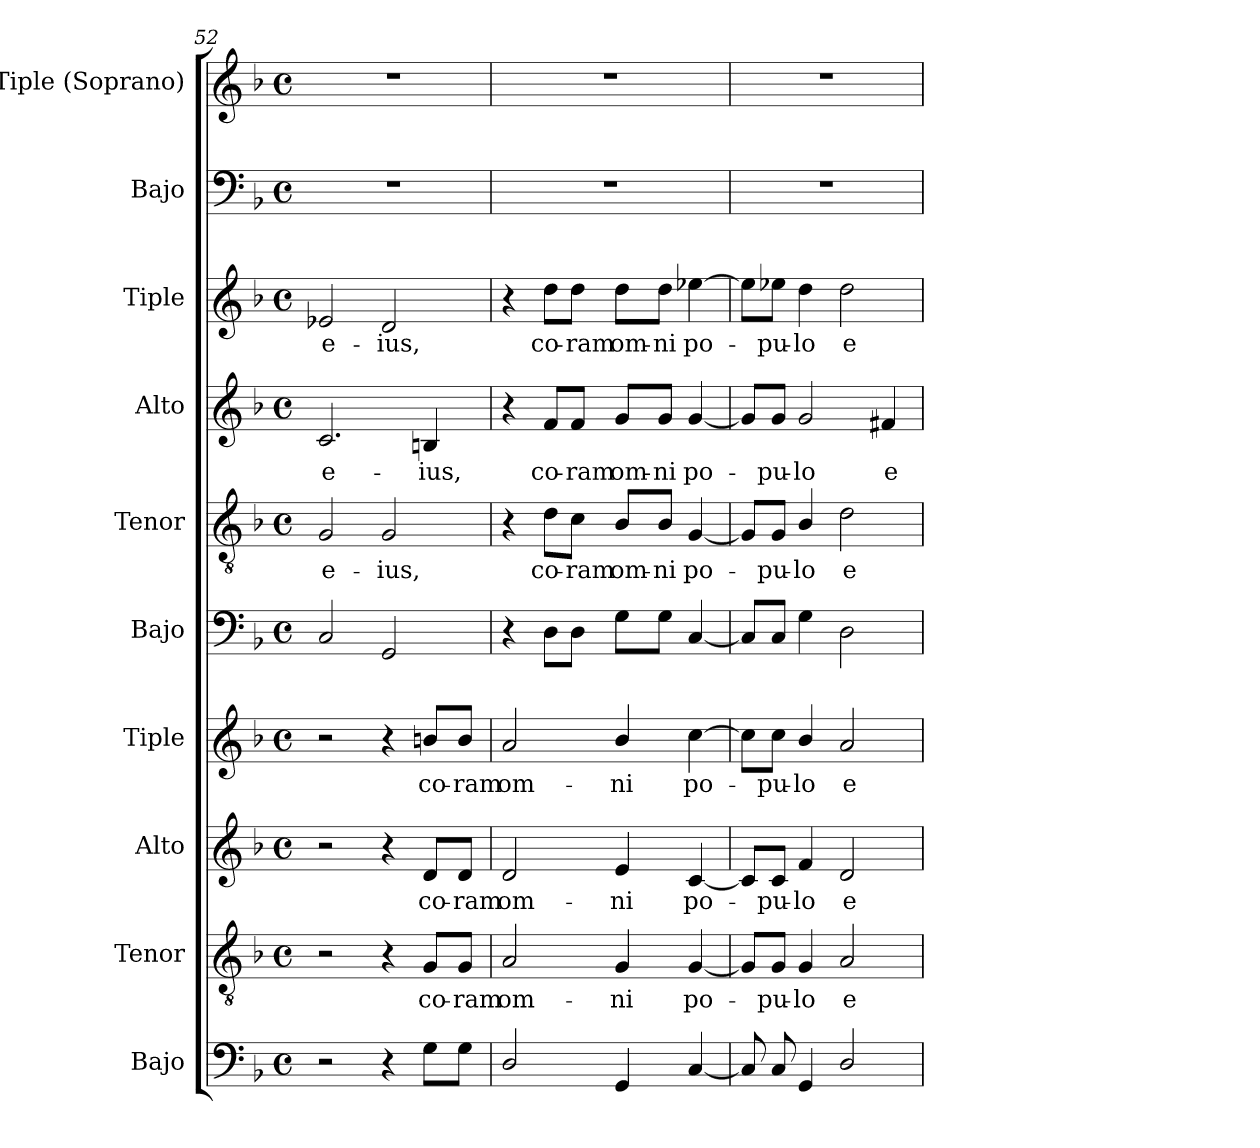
**kern	**kern	**text	**kern	**text	**kern	**text	**kern	**kern	**text	**kern	**text	**kern	**text	**kern	**kern
*part10	*part9	*part9	*part8	*part8	*part7	*part7	*part6	*part5	*part5	*part4	*part4	*part3	*part3	*part2	*part1
*staff10	*staff9	*staff9	*staff8	*staff8	*staff7	*staff7	*staff6	*staff5	*staff5	*staff4	*staff4	*staff3	*staff3	*staff2	*staff1
*I"Bajo	*I"Tenor	*	*I"Alto	*	*I"Tiple	*	*I"Bajo	*I"Tenor	*	*I"Alto	*	*I"Tiple	*	*I"Bajo	*I"Tiple (Soprano)
*I'B.	*I'T.	*	*I'A.	*	*	*	*I'B.	*I'T.	*	*I'A.	*	*	*	*I'B.	*I'S.
*clefF4	*clefGv2	*	*clefG2	*	*clefG2	*	*clefF4	*clefGv2	*	*clefG2	*	*clefG2	*	*clefF4	*clefG2
*	*ITrd7c12	*	*	*	*	*	*	*ITrd7c12	*	*	*	*	*	*	*
*k[b-]	*k[b-]	*	*k[b-]	*	*k[b-]	*	*k[b-]	*k[b-]	*	*k[b-]	*	*k[b-]	*	*k[b-]	*k[b-]
*F:	*F:	*	*F:	*	*F:	*	*F:	*F:	*	*F:	*	*F:	*	*F:	*F:
*M4/4	*M4/4	*	*M4/4	*	*M4/4	*	*M4/4	*M4/4	*	*M4/4	*	*M4/4	*	*M4/4	*M4/4
*met(c)	*met(c)	*	*met(c)	*	*met(c)	*	*met(c)	*met(c)	*	*met(c)	*	*met(c)	*	*met(c)	*met(c)
=52	=52	=52	=52	=52	=52	=52	=52	=52	=52	=52	=52	=52	=52	=52	=52
!	!	!	!	!	!	!	!	!	!LO:LY:b:color=#000000	!	!	!	!	!	!
!	!	!	!	!	!	!	!	!	!	!	!LO:LY:b:color=#000000	!	!	!	!
!	!	!	!	!	!	!	!	!	!	!	!	!	!LO:LY:b:color=#000000	!	!
2r	2r	.	2r	.	2r	.	2Ci/	2GGi/	e-	2.ci/	e-	2e-Xi/	e-	1r	1r
!	!	!	!	!	!	!	!	!	!LO:LY:b:color=#000000	!	!	!	!	!	!
!	!	!	!	!	!	!	!	!	!	!	!	!	!LO:LY:b:color=#000000	!	!
4r	4r	.	4r	.	4r	.	2GGi/	2GGi/	-ius,	.	.	2di/	-ius,	.	.
!	!	!LO:LY:b:color=#000000	!	!	!	!	!	!	!	!	!	!	!	!	!
!	!	!	!	!LO:LY:b:color=#000000	!	!	!	!	!	!	!	!	!	!	!
!	!	!	!	!	!	!LO:LY:b:color=#000000	!	!	!	!	!	!	!	!	!
!	!	!	!	!	!	!	!	!	!	!	!LO:LY:b:color=#000000	!	!	!	!
8Gi\L	8GGi/L	co-	8di/L	co-	8bni/L	co-	.	.	.	4Bni/	-ius,	.	.	.	.
!	!	!LO:LY:b:color=#000000	!	!	!	!	!	!	!	!	!	!	!	!	!
!	!	!	!	!LO:LY:b:color=#000000	!	!	!	!	!	!	!	!	!	!	!
!	!	!	!	!	!	!LO:LY:b:color=#000000	!	!	!	!	!	!	!	!	!
8Gi\J	8GGi/J	-ram	8di/J	-ram	8bi/J	-ram	.	.	.	.	.	.	.	.	.
=53	=53	=53	=53	=53	=53	=53	=53	=53	=53	=53	=53	=53	=53	=53	=53
!	!	!LO:LY:b:color=#000000	!	!	!	!	!	!	!	!	!	!	!	!	!
!	!	!	!	!LO:LY:b:color=#000000	!	!	!	!	!	!	!	!	!	!	!
!	!	!	!	!	!	!LO:LY:b:color=#000000	!	!	!	!	!	!	!	!	!
2Di/	2AAi/	om-	2di/	om-	2ai/	om-	4r	4r	.	4r	.	4r	.	1r	1r
!	!	!	!	!	!	!	!	!	!LO:LY:b:color=#000000	!	!	!	!	!	!
!	!	!	!	!	!	!	!	!	!	!	!LO:LY:b:color=#000000	!	!	!	!
!	!	!	!	!	!	!	!	!	!	!	!	!	!LO:LY:b:color=#000000	!	!
.	.	.	.	.	.	.	8Di\L	8Di\L	co-	8fi/L	co-	8ddi\L	co-	.	.
!	!	!	!	!	!	!	!	!	!LO:LY:b:color=#000000	!	!	!	!	!	!
!	!	!	!	!	!	!	!	!	!	!	!LO:LY:b:color=#000000	!	!	!	!
!	!	!	!	!	!	!	!	!	!	!	!	!	!LO:LY:b:color=#000000	!	!
.	.	.	.	.	.	.	8Di\J	8Ci\J	-ram	8fi/J	-ram	8ddi\J	-ram	.	.
!	!	!LO:LY:b:color=#000000	!	!	!	!	!	!	!	!	!	!	!	!	!
!	!	!	!	!LO:LY:b:color=#000000	!	!	!	!	!	!	!	!	!	!	!
!	!	!	!	!	!	!LO:LY:b:color=#000000	!	!	!	!	!	!	!	!	!
!	!	!	!	!	!	!	!	!	!LO:LY:b:color=#000000	!	!	!	!	!	!
!	!	!	!	!	!	!	!	!	!	!	!LO:LY:b:color=#000000	!	!	!	!
!	!	!	!	!	!	!	!	!	!	!	!	!	!LO:LY:b:color=#000000	!	!
4GGi/	4GGi/	-ni	4ei/	-ni	4b-i/	-ni	8Gi\L	8BB-i/L	om-	8gi/L	om-	8ddi\L	om-	.	.
!	!	!	!	!	!	!	!	!	!LO:LY:b:color=#000000	!	!	!	!	!	!
!	!	!	!	!	!	!	!	!	!	!	!LO:LY:b:color=#000000	!	!	!	!
!	!	!	!	!	!	!	!	!	!	!	!	!	!LO:LY:b:color=#000000	!	!
.	.	.	.	.	.	.	8Gi\J	8BB-i/J	-ni	8gi/J	-ni	8ddi\J	-ni	.	.
!	!	!LO:LY:b:color=#000000	!	!	!	!	!	!	!	!	!	!	!	!	!
!	!	!	!	!LO:LY:b:color=#000000	!	!	!	!	!	!	!	!	!	!	!
!	!	!	!	!	!	!LO:LY:b:color=#000000	!	!	!	!	!	!	!	!	!
!	!	!	!	!	!	!	!	!	!LO:LY:b:color=#000000	!	!	!	!	!	!
!	!	!	!	!	!	!	!	!	!	!	!LO:LY:b:color=#000000	!	!	!	!
!	!	!	!	!	!	!	!	!	!	!	!	!	!LO:LY:b:color=#000000	!	!
[4Ci/	[4GGi/	po-	[4ci/	po-	[4cci\	po-	[4Ci/	[4GGi/	po-	[4gi/	po-	[4ee-Xi\	po-	.	.
=54	=54	=54	=54	=54	=54	=54	=54	=54	=54	=54	=54	=54	=54	=54	=54
8Ci/]	8GGi/L]	.	8ci/L]	.	8cci\L]	.	8Ci/L]	8GGi/L]	.	8gi/L]	.	8ee-i\L]	.	1r	1r
!	!	!LO:LY:b:color=#000000	!	!	!	!	!	!	!	!	!	!	!	!	!
!	!	!	!	!LO:LY:b:color=#000000	!	!	!	!	!	!	!	!	!	!	!
!	!	!	!	!	!	!LO:LY:b:color=#000000	!	!	!	!	!	!	!	!	!
!	!	!	!	!	!	!	!	!	!LO:LY:b:color=#000000	!	!	!	!	!	!
!	!	!	!	!	!	!	!	!	!	!	!LO:LY:b:color=#000000	!	!	!	!
!	!	!	!	!	!	!	!	!	!	!	!	!	!LO:LY:b:color=#000000	!	!
8Ci/	8GGi/J	-pu-	8ci/J	-pu-	8cci\J	-pu-	8Ci/J	8GGi/J	-pu-	8gi/J	-pu-	8ee-Xi\J	-pu-	.	.
!	!	!LO:LY:b:color=#000000	!	!	!	!	!	!	!	!	!	!	!	!	!
!	!	!	!	!LO:LY:b:color=#000000	!	!	!	!	!	!	!	!	!	!	!
!	!	!	!	!	!	!LO:LY:b:color=#000000	!	!	!	!	!	!	!	!	!
!	!	!	!	!	!	!	!	!	!LO:LY:b:color=#000000	!	!	!	!	!	!
!	!	!	!	!	!	!	!	!	!	!	!LO:LY:b:color=#000000	!	!	!	!
!	!	!	!	!	!	!	!	!	!	!	!	!	!LO:LY:b:color=#000000	!	!
4GGi/	4GGi/	-lo	4fi/	-lo	4b-i/	-lo	4Gi\	4BB-i/	-lo	2gi/	-lo	4ddi\	-lo	.	.
!	!	!LO:LY:b:color=#000000	!	!	!	!	!	!	!	!	!	!	!	!	!
!	!	!	!	!LO:LY:b:color=#000000	!	!	!	!	!	!	!	!	!	!	!
!	!	!	!	!	!	!LO:LY:b:color=#000000	!	!	!	!	!	!	!	!	!
!	!	!	!	!	!	!	!	!	!LO:LY:b:color=#000000	!	!	!	!	!	!
!	!	!	!	!	!	!	!	!	!	!	!	!	!LO:LY:b:color=#000000	!	!
2Di/	2AAi/	e-	2di/	e-	2ai/	e-	2Di\	2Di\	e-	.	.	2ddi\	e-	.	.
!	!	!	!	!	!	!	!	!	!	!	!LO:LY:b:color=#000000	!	!	!	!
.	.	.	.	.	.	.	.	.	.	4f#Xi/	e-	.	.	.	.
=	=	=	=	=	=	=	=	=	=	=	=	=	=	=	=
*-	*-	*-	*-	*-	*-	*-	*-	*-	*-	*-	*-	*-	*-	*-	*-
